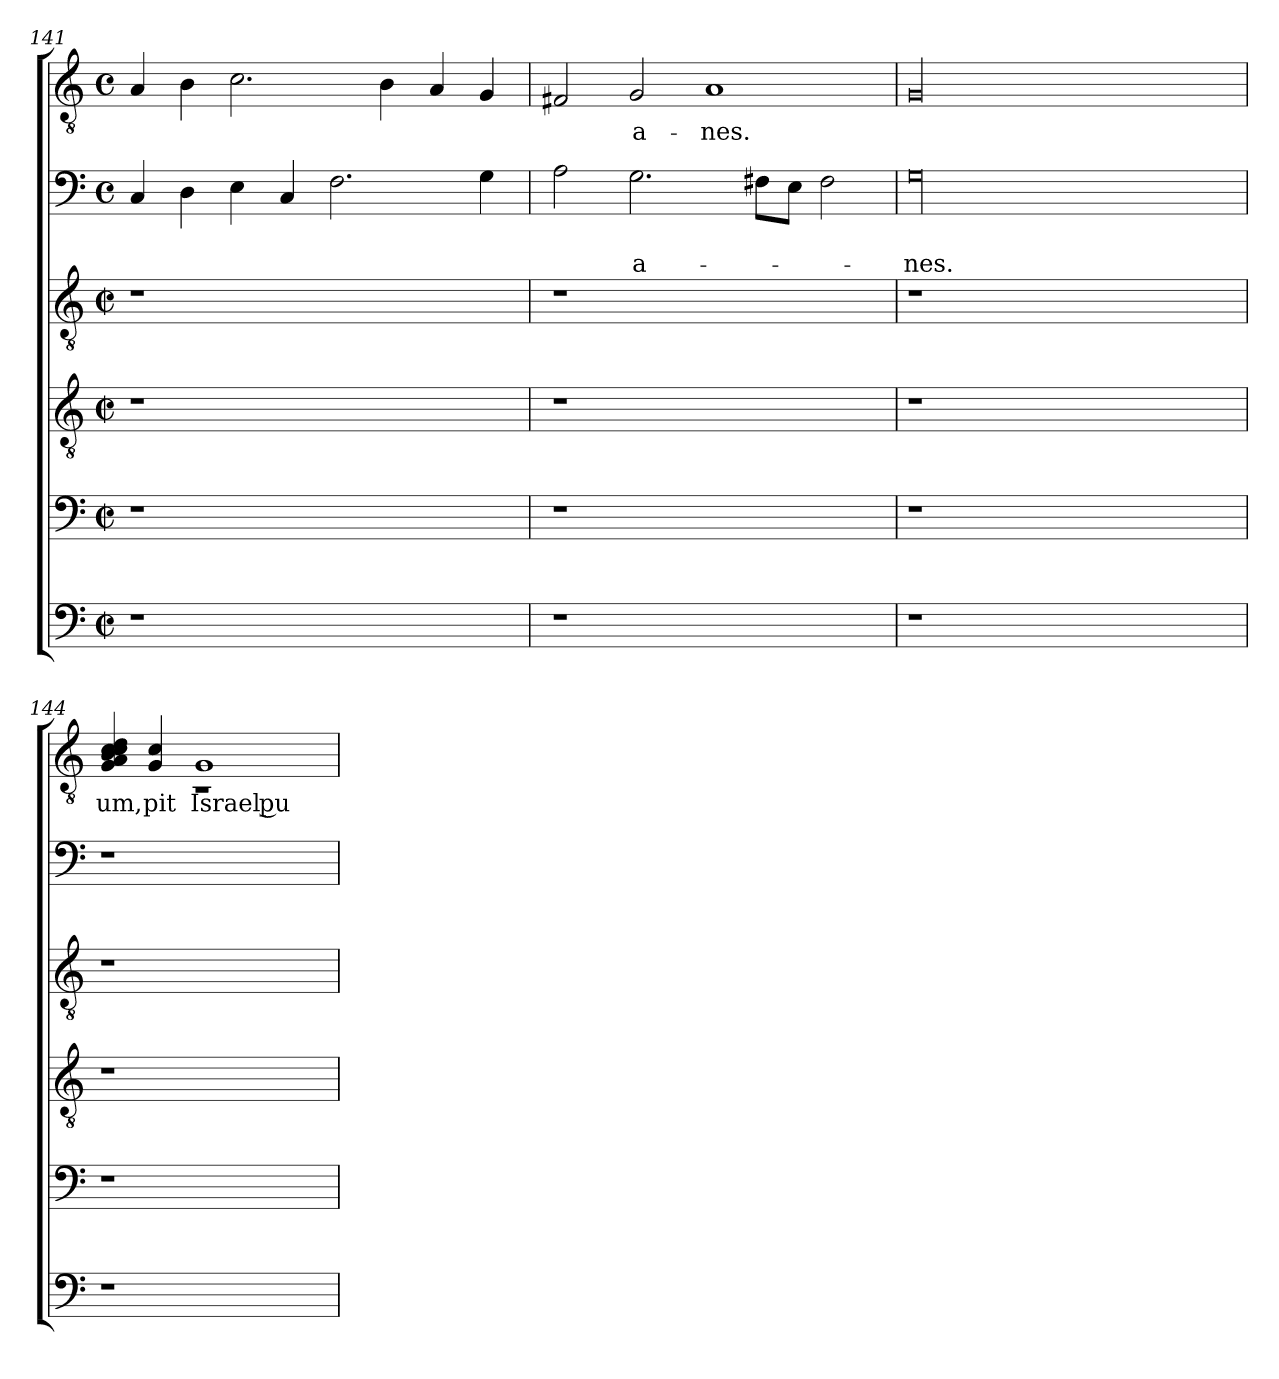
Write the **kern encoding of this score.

**kern	**kern	**kern	**kern	**kern	**text	**text	**kern	**text
*part6	*part5	*part4	*part3	*part2	*part2	*part2	*part1	*part1
*staff6	*staff5	*staff4	*staff3	*staff2	*staff2	*staff2	*staff1	*staff1
*clefF4	*clefF4	*clefGv2	*clefGv2	*clefF4	*	*	*clefGv2	*
*k[]	*k[]	*k[]	*k[]	*k[]	*	*	*k[]	*
*C:	*C:	*C:	*C:	*C:	*	*	*C:	*
*M2/2	*M2/2	*M2/2	*M2/2	*M4/4	*	*	*M4/4	*
*met(c|)	*met(c|)	*met(c|)	*met(c|)	*met(c)	*	*	*met(c)	*
=141	=141	=141	=141	=141	=141	=141	=141	=141
1r	1r	1r	1r	4C/	.	.	4A/	.
.	.	.	.	4D\	.	.	4B\	.
.	.	.	.	4E\	.	.	2.c\	.
.	.	.	.	4C/	.	.	.	.
1ryy	1ryy	1ryy	1ryy	2.F\	.	.	.	.
.	.	.	.	.	.	.	4B\	.
.	.	.	.	.	.	.	4A/	.
.	.	.	.	4G\	.	.	4G/	.
=142	=142	=142	=142	=142	=142	=142	=142	=142
1r	1r	1r	1r	2A\	.	.	2F#X/	.
!	!	!	!	!	!	!LO:LY:b	!	!LO:LY:b
.	.	.	.	2.G\	.	-a-	2G/	-a-
!	!	!	!	!	!	!	!	!LO:LY:b
1ryy	1ryy	1ryy	1ryy	.	.	.	1A	-nes.
.	.	.	.	8F#\L	.	.	.	.
.	.	.	.	8E\J	.	.	.	.
.	.	.	.	2F#\	.	.	.	.
=143	=143	=143	=143	=143	=143	=143	=143	=143
!	!	!	!	!	!	!LO:LY:b	!	!
1r	1r	1r	1r	00G	.	-nes.	00G	.
0.ryy	0.ryy	0.ryy	0.ryy	.	.	.	.	.
!!LO:PB:g=z
=144	=144	=144	=144	=144	=144	=144	=144	=144
!	!	!	!	!	!	!	!LO:N:n=1:head=solid	!
!	!	!	!	!	!	!	!LO:N:n=2:head=solid	!
!	!	!	!	!	!	!	!LO:N:n=3:head=solid	!
!	!	!	!	!	!	!	!LO:N:n=4:head=solid	!
!	!	!	!	!	!	!	!LO:N:n=5:head=solid	!
!	!	!	!	!	!	!	!LO:N:n=6:head=solid	!LO:LY:b:rj
*	*	*	*	*	*	*	*^	*
1r	1r	1r	1r	1r	.	.	4G/ 4A/ 4B/ 4c/ 4c/ 4d/	2ryy	-um,
!	!	!	!	!	!	!	!LO:N:n=1:head=solid	!	!
!	!	!	!	!	!	!	!LO:N:n=2:head=solid	!	!LO:LY:b
.	.	.	.	.	.	.	4G/ 4c/	.	pit
!	!	!	!	!	!	!	!	!	!LO:LY:b
.	.	.	.	.	.	.	1G	1rC	Israel pu-
2ryy	2ryy	2ryy	2ryy	2ryy	.	.	.	.	.
*	*	*	*	*	*	*	*v	*v	*
=	=	=	=	=	=	=	=	=
*-	*-	*-	*-	*-	*-	*-	*-	*-
